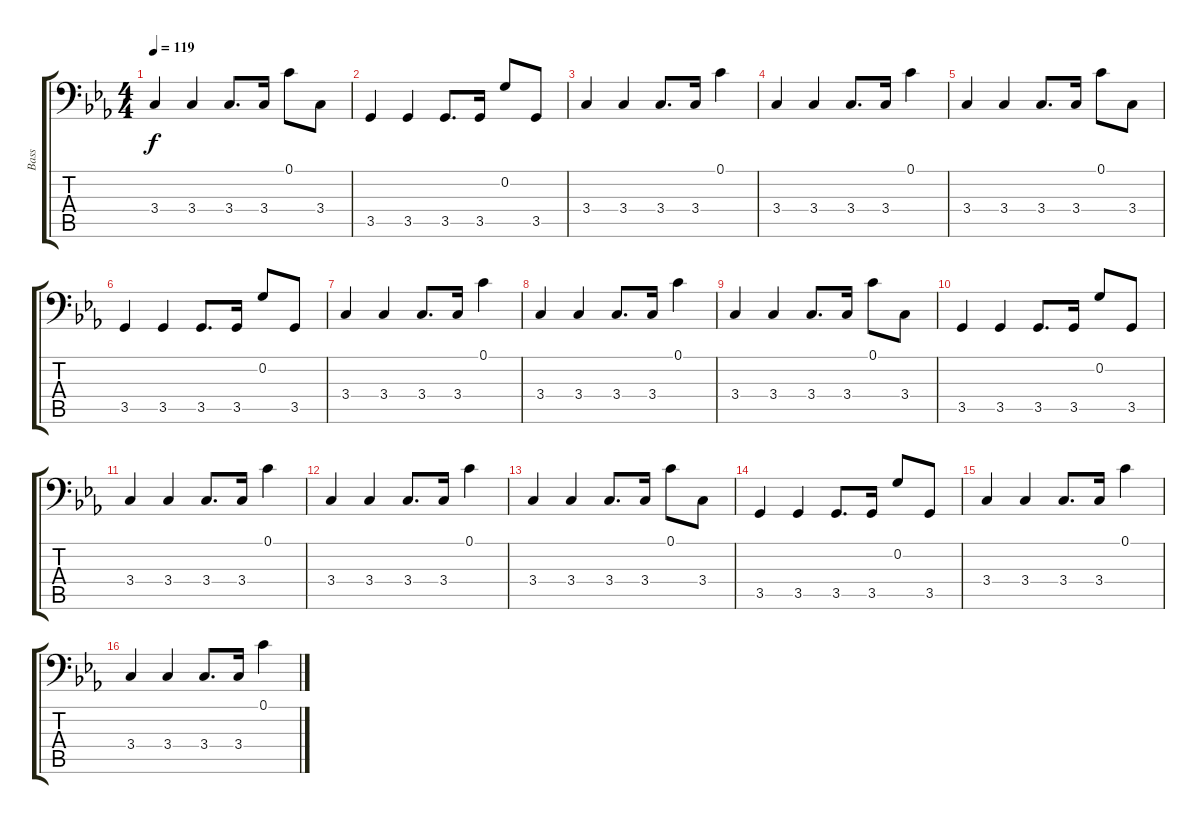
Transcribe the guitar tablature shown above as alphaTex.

\track ("Bass" "Bass") {instrument acousticbass}
\staff {score tabs}
\tuning (C3 G2 D2 A1 E1 B0) {hide}
\ts (4 4)
\tempo 119
\clef f4
\ks eb
3.4.4{dy f} 3.4.4 3.4.8{d} 3.4.16 0.1.8 3.4.8 |
3.5.4 3.5.4 3.5.8{d} 3.5.16 0.2.8 3.5.8 |
3.4.4 3.4.4 3.4.8{d} 3.4.16 0.1.4 |
3.4.4 3.4.4 3.4.8{d} 3.4.16 0.1.4 |
3.4.4 3.4.4 3.4.8{d} 3.4.16 0.1.8 3.4.8 |
3.5.4 3.5.4 3.5.8{d} 3.5.16 0.2.8 3.5.8 |
3.4.4 3.4.4 3.4.8{d} 3.4.16 0.1.4 |
3.4.4 3.4.4 3.4.8{d} 3.4.16 0.1.4 |
3.4.4 3.4.4 3.4.8{d} 3.4.16 0.1.8 3.4.8 |
3.5.4 3.5.4 3.5.8{d} 3.5.16 0.2.8 3.5.8 |
3.4.4 3.4.4 3.4.8{d} 3.4.16 0.1.4 |
3.4.4 3.4.4 3.4.8{d} 3.4.16 0.1.4 |
3.4.4 3.4.4 3.4.8{d} 3.4.16 0.1.8 3.4.8 |
3.5.4 3.5.4 3.5.8{d} 3.5.16 0.2.8 3.5.8 |
3.4.4 3.4.4 3.4.8{d} 3.4.16 0.1.4 |
3.4.4 3.4.4 3.4.8{d} 3.4.16 0.1.4
